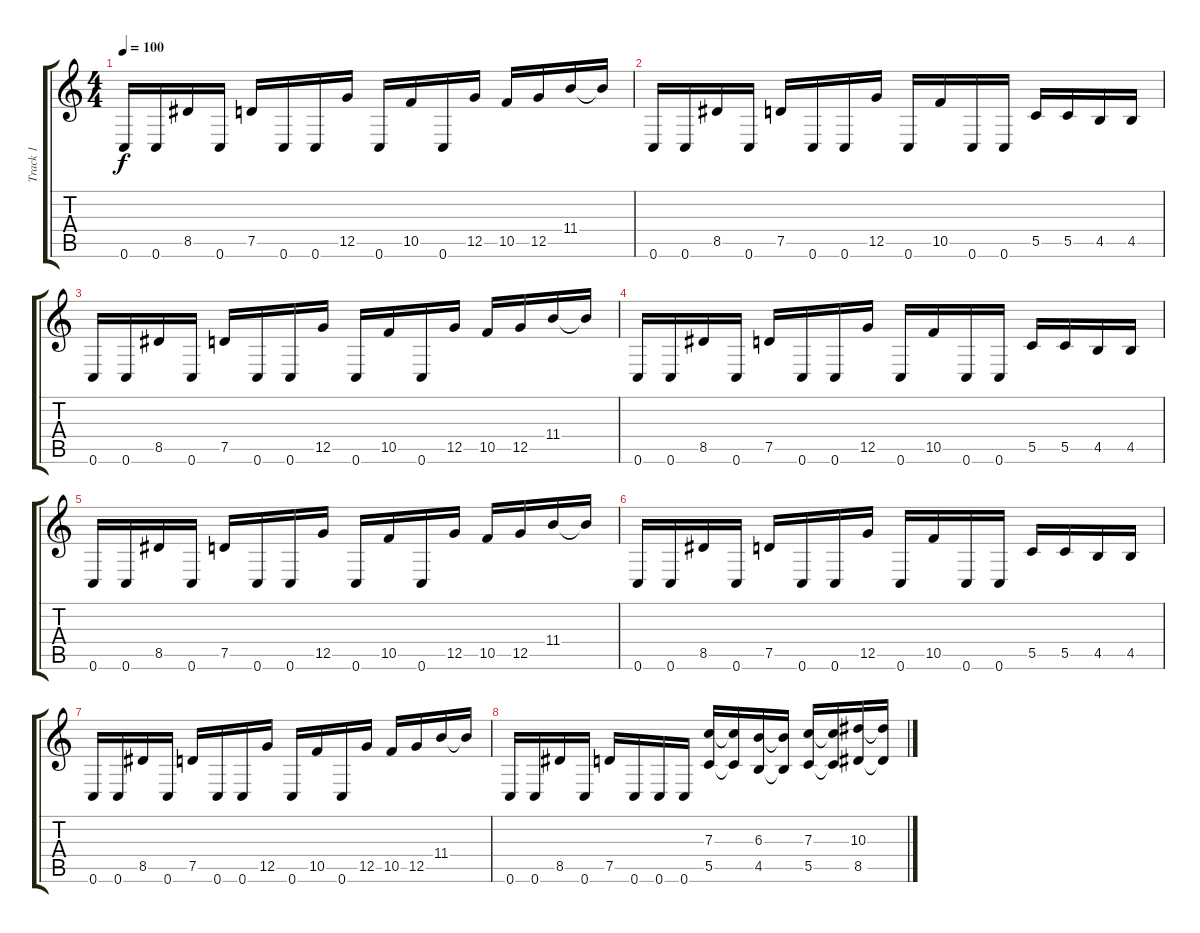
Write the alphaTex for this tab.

\track ("Track 1" "Track 1") {instrument distortionguitar}
\staff {score tabs}
\tuning (D4 A3 F3 C3 G2 C2) {hide}
\ts (4 4)
\tempo 100
\clef g2
\ks c
0.6.16{dy f} 0.6.16 8.5.16 0.6.16 7.5.16 0.6.16 0.6.16 12.5.16 0.6.16 10.5.16 0.6.16 12.5.16 10.5.16 12.5.16 11.4.16 11.4{t}.16 |
0.6.16 0.6.16 8.5.16 0.6.16 7.5.16 0.6.16 0.6.16 12.5.16 0.6.16 10.5.16 0.6.16 0.6.16 5.5.16 5.5.16 4.5.16 4.5.16 |
0.6.16 0.6.16 8.5.16 0.6.16 7.5.16 0.6.16 0.6.16 12.5.16 0.6.16 10.5.16 0.6.16 12.5.16 10.5.16 12.5.16 11.4.16 11.4{t}.16 |
0.6.16 0.6.16 8.5.16 0.6.16 7.5.16 0.6.16 0.6.16 12.5.16 0.6.16 10.5.16 0.6.16 0.6.16 5.5.16 5.5.16 4.5.16 4.5.16 |
0.6.16 0.6.16 8.5.16 0.6.16 7.5.16 0.6.16 0.6.16 12.5.16 0.6.16 10.5.16 0.6.16 12.5.16 10.5.16 12.5.16 11.4.16 11.4{t}.16 |
0.6.16 0.6.16 8.5.16 0.6.16 7.5.16 0.6.16 0.6.16 12.5.16 0.6.16 10.5.16 0.6.16 0.6.16 5.5.16 5.5.16 4.5.16 4.5.16 |
0.6.16 0.6.16 8.5.16 0.6.16 7.5.16 0.6.16 0.6.16 12.5.16 0.6.16 10.5.16 0.6.16 12.5.16 10.5.16 12.5.16 11.4.16 11.4{t}.16 |
0.6.16 0.6.16 8.5.16 0.6.16 7.5.16 0.6.16 0.6.16 0.6.16 (7.3 5.5).16 (7.3{t} 5.5{t}).16 (6.3 4.5).16 (6.3{t} 4.5{t}).16 (7.3 5.5).16 (7.3{t} 5.5{t}).16 (10.3 8.5).16 (10.3{t} 8.5{t}).16
